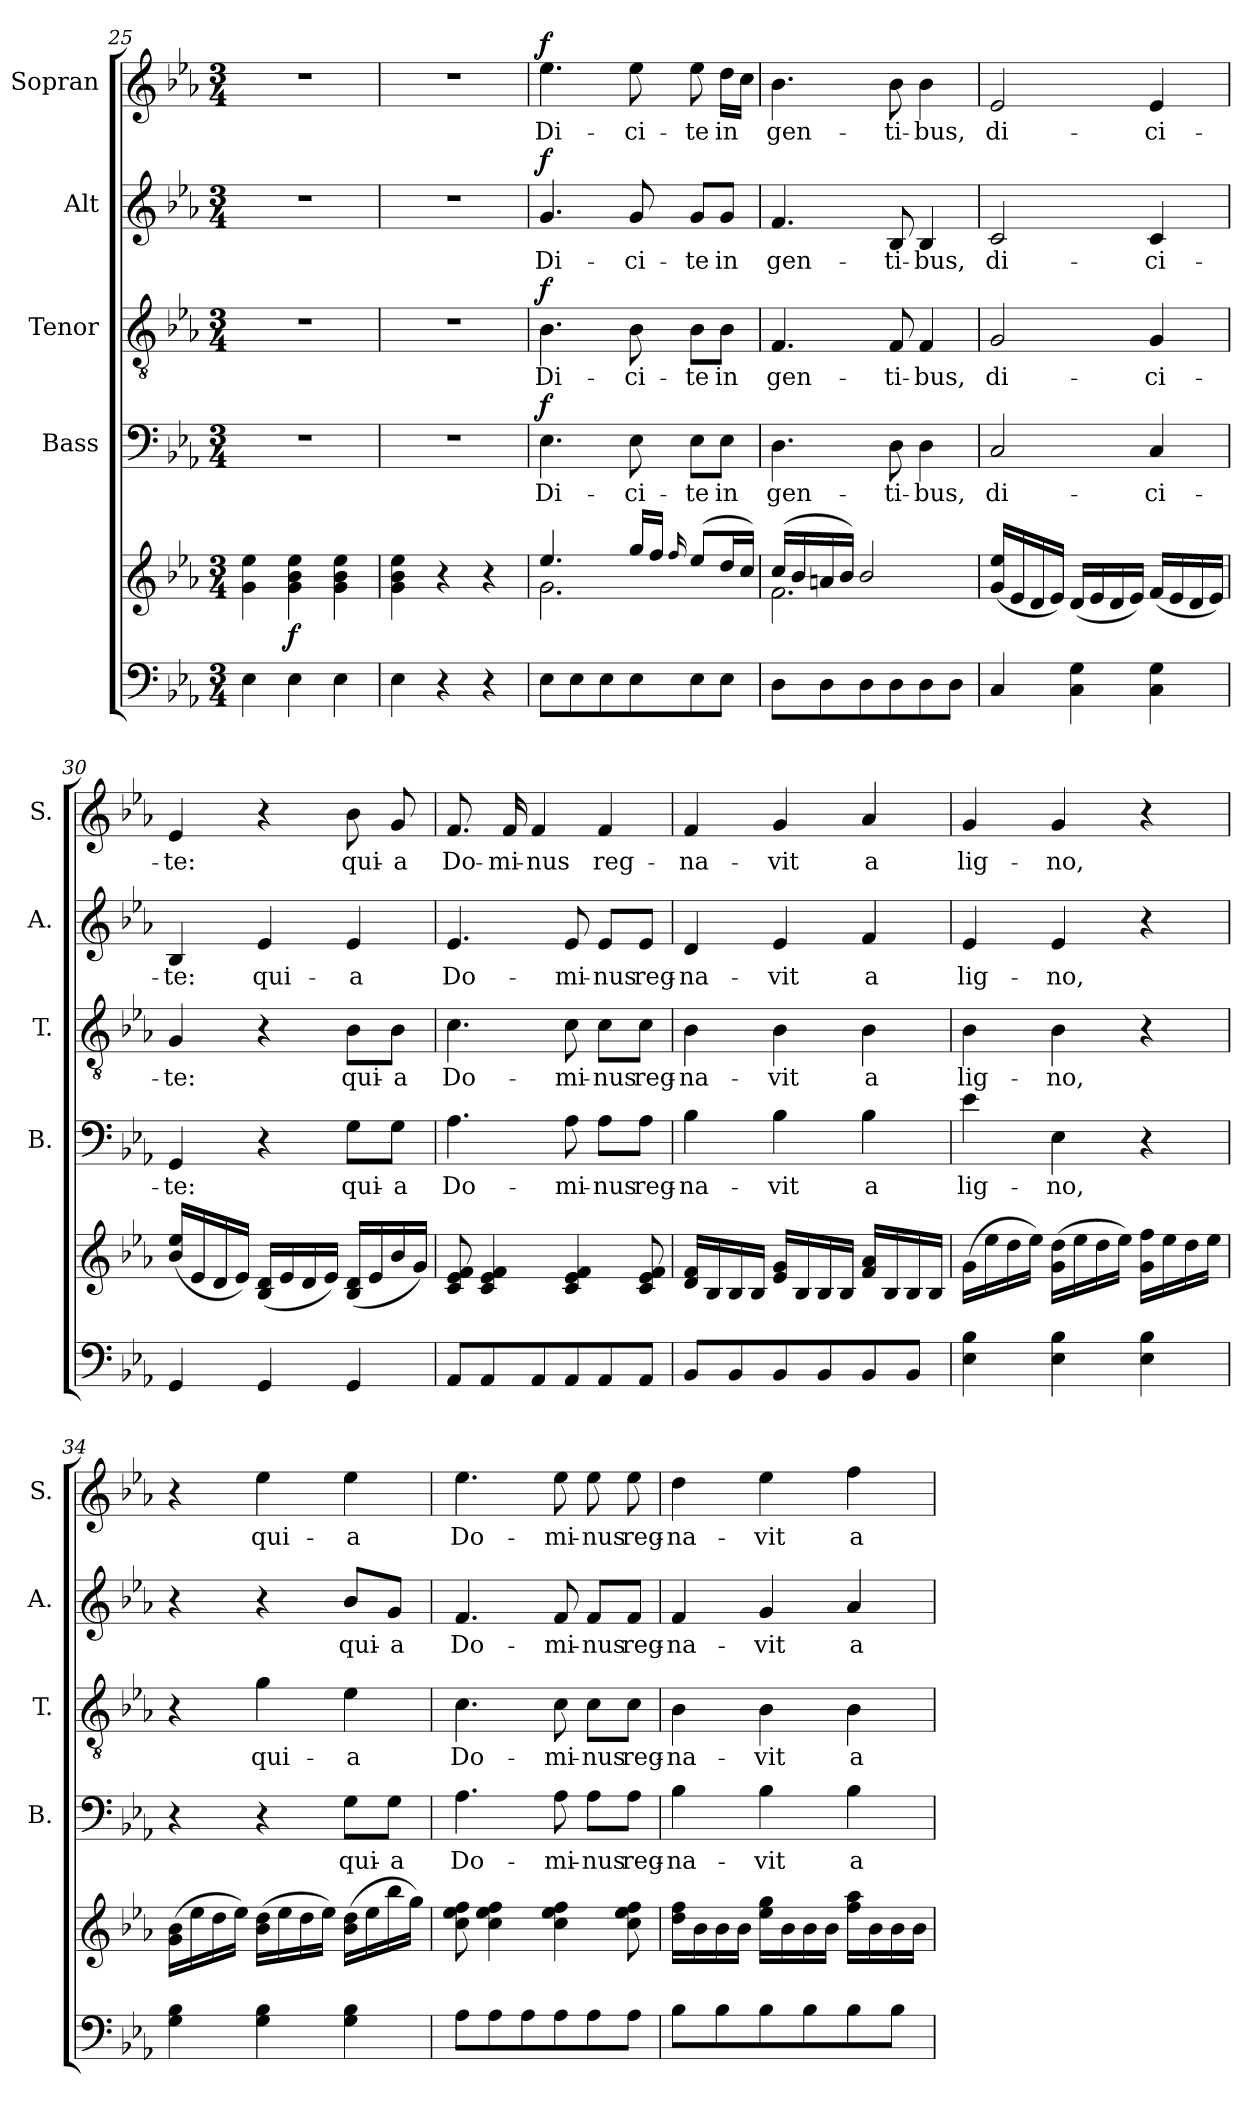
**kern	**kern	**dynam	**kern	**text	**dynam	**kern	**text	**dynam	**kern	**text	**dynam	**kern	**text	**dynam
*part5	*part5	*part5	*part4	*part4	*part4	*part3	*part3	*part3	*part2	*part2	*part2	*part1	*part1	*part1
*staff6	*staff5	*staff5/6	*staff4	*staff4	*staff4	*staff3	*staff3	*staff3	*staff2	*staff2	*staff2	*staff1	*staff1	*staff1
*	*	*	*I"Bass	*	*	*I"Tenor	*	*	*I"Alt	*	*	*I"Sopran	*	*
*	*	*	*I'B.	*	*	*I'T.	*	*	*I'A.	*	*	*I'S.	*	*
*clefF4	*clefG2	*	*clefF4	*	*	*clefGv2	*	*	*clefG2	*	*	*clefG2	*	*
*k[b-e-a-]	*k[b-e-a-]	*	*k[b-e-a-]	*	*	*k[b-e-a-]	*	*	*k[b-e-a-]	*	*	*k[b-e-a-]	*	*
*E-:	*E-:	*	*E-:	*	*	*E-:	*	*	*E-:	*	*	*E-:	*	*
*M3/4	*M3/4	*	*M3/4	*	*	*M3/4	*	*	*M3/4	*	*	*M3/4	*	*
=25	=25	=25	=25	=25	=25	=25	=25	=25	=25	=25	=25	=25	=25	=25
4E-\	4g\ 4ee-\	.	2.r	.	.	2.r	.	.	2.r	.	.	2.r	.	.
!	!	!LO:DY:b	!	!	!	!	!	!	!	!	!	!	!	!
4E-\	4g\ 4b-\ 4ee-\	f	.	.	.	.	.	.	.	.	.	.	.	.
4E-\	4g\ 4b-\ 4ee-\	.	.	.	.	.	.	.	.	.	.	.	.	.
=26	=26	=26	=26	=26	=26	=26	=26	=26	=26	=26	=26	=26	=26	=26
4E-\	4g\ 4b-\ 4ee-\	.	2.r	.	.	2.r	.	.	2.r	.	.	2.r	.	.
4r	4r	.	.	.	.	.	.	.	.	.	.	.	.	.
4r	4r	.	.	.	.	.	.	.	.	.	.	.	.	.
=27	=27	=27	=27	=27	=27	=27	=27	=27	=27	=27	=27	=27	=27	=27
*	*^	*	*	*	*	*	*	*	*	*	*	*	*	*
!	!	!	!	!	!LO:LY:b	!LO:DY:a	!	!LO:LY:b	!LO:DY:a	!	!LO:LY:b	!LO:DY:a	!	!LO:LY:b	!LO:DY:a
8E-\L	4.ee-/	2.g\	.	4.E-\	Di-	f	4.B-\	Di-	f	4.g/	Di-	f	4.ee-\	Di-	f
8E-\	.	.	.	.	.	.	.	.	.	.	.	.	.	.	.
8E-\	.	.	.	.	.	.	.	.	.	.	.	.	.	.	.
!	!	!	!	!	!LO:LY:b	!	!	!LO:LY:b	!	!	!LO:LY:b	!	!	!LO:LY:b	!
8E-\	16gg/LL	.	.	8E-\	-ci-	.	8B-\	-ci-	.	8g/	-ci-	.	8ee-\	-ci-	.
.	16ff/JJ	.	.	.	.	.	.	.	.	.	.	.	.	.	.
.	16qqff/	.	.	.	.	.	.	.	.	.	.	.	.	.	.
!	!	!	!	!	!LO:LY:b	!	!	!LO:LY:b	!	!	!LO:LY:b	!	!	!LO:LY:b	!
8E-\	(>8ee-/L	.	.	8E-\L	-te	.	8B-\L	-te	.	8g/L	-te	.	8ee-\	-te	.
!	!	!	!	!	!LO:LY:b	!	!	!LO:LY:b	!	!	!LO:LY:b	!	!	!LO:LY:b	!
8E-\J	16dd/L	.	.	8E-\J	in	.	8B-\J	in	.	8g/J	in	.	16dd\LL	in	.
.	16cc/JJ)	.	.	.	.	.	.	.	.	.	.	.	16cc\JJ	.	.
!!LO:LB:g=z
=28	=28	=28	=28	=28	=28	=28	=28	=28	=28	=28	=28	=28	=28	=28	=28
!	!	!	!	!	!LO:LY:b	!	!	!LO:LY:b	!	!	!LO:LY:b	!	!	!LO:LY:b	!
8D\L	(>16cc/LL	2.f\	.	4.D\	gen-	.	4.F/	gen-	.	4.f/	gen-	.	4.b-\	gen-	.
.	16b-/	.	.	.	.	.	.	.	.	.	.	.	.	.	.
8D\	16an/	.	.	.	.	.	.	.	.	.	.	.	.	.	.
.	16b-/JJ)	.	.	.	.	.	.	.	.	.	.	.	.	.	.
8D\	2b-/	.	.	.	.	.	.	.	.	.	.	.	.	.	.
!	!	!	!	!	!LO:LY:b	!	!	!LO:LY:b	!	!	!LO:LY:b	!	!	!LO:LY:b	!
8D\	.	.	.	8D\	-ti-	.	8F/	-ti-	.	8B-/	-ti-	.	8b-\	-ti-	.
!	!	!	!	!	!LO:LY:b	!	!	!LO:LY:b	!	!	!LO:LY:b	!	!	!LO:LY:b	!
8D\	.	.	.	4D\	-bus,	.	4F/	-bus,	.	4B-/	-bus,	.	4b-\	-bus,	.
8D\J	.	.	.	.	.	.	.	.	.	.	.	.	.	.	.
*	*v	*v	*	*	*	*	*	*	*	*	*	*	*	*	*
=29	=29	=29	=29	=29	=29	=29	=29	=29	=29	=29	=29	=29	=29	=29
!	!	!	!	!LO:LY:b	!	!	!LO:LY:b	!	!	!LO:LY:b	!	!	!LO:LY:b	!
4C/	(<16g/ 16ee-/LL	.	2C/	di-	.	2G/	di-	.	2c/	di-	.	2e-/	di-	.
.	16e-/	.	.	.	.	.	.	.	.	.	.	.	.	.
.	16d/	.	.	.	.	.	.	.	.	.	.	.	.	.
.	16e-/JJ)	.	.	.	.	.	.	.	.	.	.	.	.	.
4C\ 4G\	(<16d/LL	.	.	.	.	.	.	.	.	.	.	.	.	.
.	16e-/	.	.	.	.	.	.	.	.	.	.	.	.	.
.	16d/	.	.	.	.	.	.	.	.	.	.	.	.	.
.	16e-/JJ)	.	.	.	.	.	.	.	.	.	.	.	.	.
!	!	!	!	!LO:LY:b	!	!	!LO:LY:b	!	!	!LO:LY:b	!	!	!LO:LY:b	!
4C\ 4G\	(<16f/LL	.	4C/	-ci-	.	4G/	-ci-	.	4c/	-ci-	.	4e-/	-ci-	.
.	16e-/	.	.	.	.	.	.	.	.	.	.	.	.	.
.	16d/	.	.	.	.	.	.	.	.	.	.	.	.	.
.	16e-/JJ)	.	.	.	.	.	.	.	.	.	.	.	.	.
=30	=30	=30	=30	=30	=30	=30	=30	=30	=30	=30	=30	=30	=30	=30
!	!	!	!	!LO:LY:b	!	!	!LO:LY:b	!	!	!LO:LY:b	!	!	!LO:LY:b	!
4GG/	(<16b-/ 16ee-/LL	.	4GG/	-te:	.	4G/	-te:	.	4B-/	-te:	.	4e-/	-te:	.
.	16e-/	.	.	.	.	.	.	.	.	.	.	.	.	.
.	16d/	.	.	.	.	.	.	.	.	.	.	.	.	.
.	16e-/JJ)	.	.	.	.	.	.	.	.	.	.	.	.	.
!	!	!	!	!	!	!	!	!	!	!LO:LY:b	!	!	!	!
4GG/	(<16B-/ 16d/LL	.	4r	.	.	4r	.	.	4e-/	qui-	.	4r	.	.
.	16e-/	.	.	.	.	.	.	.	.	.	.	.	.	.
.	16d/	.	.	.	.	.	.	.	.	.	.	.	.	.
.	16e-/JJ)	.	.	.	.	.	.	.	.	.	.	.	.	.
!	!	!	!	!LO:LY:b	!	!	!LO:LY:b	!	!	!LO:LY:b	!	!	!LO:LY:b	!
4GG/	(<16B-/ 16d/LL	.	8G\L	qui-	.	8B-\L	qui-	.	4e-/	-a	.	8b-\	qui-	.
.	16e-/	.	.	.	.	.	.	.	.	.	.	.	.	.
!	!	!	!	!LO:LY:b	!	!	!LO:LY:b	!	!	!	!	!	!LO:LY:b	!
.	16b-/	.	8G\J	-a	.	8B-\J	-a	.	.	.	.	8g/	-a	.
.	16g/JJ)	.	.	.	.	.	.	.	.	.	.	.	.	.
!!LO:PB:g=z
=31	=31	=31	=31	=31	=31	=31	=31	=31	=31	=31	=31	=31	=31	=31
!	!	!	!	!LO:LY:b	!	!	!LO:LY:b	!	!	!LO:LY:b	!	!	!LO:LY:b	!
8AA-/L	8c/ 8e-/ 8f/	.	4.A-\	Do-	.	4.c\	Do-	.	4.e-/	Do-	.	8.f/	Do-	.
8AA-/	4c/ 4e-/ 4f/	.	.	.	.	.	.	.	.	.	.	.	.	.
!	!	!	!	!	!	!	!	!	!	!	!	!	!LO:LY:b	!
.	.	.	.	.	.	.	.	.	.	.	.	16f/	-mi-	.
!	!	!	!	!	!	!	!	!	!	!	!	!	!LO:LY:b	!
8AA-/	.	.	.	.	.	.	.	.	.	.	.	4f/	-nus	.
!	!	!	!	!LO:LY:b	!	!	!LO:LY:b	!	!	!LO:LY:b	!	!	!	!
8AA-/	4c/ 4e-/ 4f/	.	8A-\	-mi-	.	8c\	-mi-	.	8e-/	-mi-	.	.	.	.
!	!	!	!	!LO:LY:b	!	!	!LO:LY:b	!	!	!LO:LY:b	!	!	!LO:LY:b	!
8AA-/	.	.	8A-\L	-nus	.	8c\L	-nus	.	8e-/L	-nus	.	4f/	reg-	.
!	!	!	!	!LO:LY:b	!	!	!LO:LY:b	!	!	!LO:LY:b	!	!	!	!
8AA-/J	8c/ 8e-/ 8f/	.	8A-\J	reg-	.	8c\J	reg-	.	8e-/J	reg-	.	.	.	.
=32	=32	=32	=32	=32	=32	=32	=32	=32	=32	=32	=32	=32	=32	=32
!	!	!	!	!LO:LY:b	!	!	!LO:LY:b	!	!	!LO:LY:b	!	!	!LO:LY:b	!
8BB-/L	16d/ 16f/LL	.	4B-\	-na-	.	4B-\	-na-	.	4d/	-na-	.	4f/	-na-	.
.	16B-/	.	.	.	.	.	.	.	.	.	.	.	.	.
8BB-/	16B-/	.	.	.	.	.	.	.	.	.	.	.	.	.
.	16B-/JJ	.	.	.	.	.	.	.	.	.	.	.	.	.
!	!	!	!	!LO:LY:b	!	!	!LO:LY:b	!	!	!LO:LY:b	!	!	!LO:LY:b	!
8BB-/	16e-/ 16g/LL	.	4B-\	-vit	.	4B-\	-vit	.	4e-/	-vit	.	4g/	-vit	.
.	16B-/	.	.	.	.	.	.	.	.	.	.	.	.	.
8BB-/	16B-/	.	.	.	.	.	.	.	.	.	.	.	.	.
.	16B-/JJ	.	.	.	.	.	.	.	.	.	.	.	.	.
!	!	!	!	!LO:LY:b	!	!	!LO:LY:b	!	!	!LO:LY:b	!	!	!LO:LY:b	!
8BB-/	16f/ 16a-/LL	.	4B-\	a	.	4B-\	a	.	4f/	a	.	4a-/	a	.
.	16B-/	.	.	.	.	.	.	.	.	.	.	.	.	.
8BB-/J	16B-/	.	.	.	.	.	.	.	.	.	.	.	.	.
.	16B-/JJ	.	.	.	.	.	.	.	.	.	.	.	.	.
=33	=33	=33	=33	=33	=33	=33	=33	=33	=33	=33	=33	=33	=33	=33
!	!	!	!	!LO:LY:b	!	!	!LO:LY:b	!	!	!LO:LY:b	!	!	!LO:LY:b	!
4E-\ 4B-\	(>16g\LL	.	4e-\	lig-	.	4B-\	lig-	.	4e-/	lig-	.	4g/	lig-	.
.	16ee-\	.	.	.	.	.	.	.	.	.	.	.	.	.
.	16dd\	.	.	.	.	.	.	.	.	.	.	.	.	.
.	16ee-\JJ)	.	.	.	.	.	.	.	.	.	.	.	.	.
!	!	!	!	!LO:LY:b	!	!	!LO:LY:b	!	!	!LO:LY:b	!	!	!LO:LY:b	!
4E-\ 4B-\	(>16g\ 16dd\LL	.	4E-\	-no,	.	4B-\	-no,	.	4e-/	-no,	.	4g/	-no,	.
.	16ee-\	.	.	.	.	.	.	.	.	.	.	.	.	.
.	16dd\	.	.	.	.	.	.	.	.	.	.	.	.	.
.	16ee-\JJ)	.	.	.	.	.	.	.	.	.	.	.	.	.
4E-\ 4B-\	16g\ 16ff\LL	.	4r	.	.	4r	.	.	4r	.	.	4r	.	.
.	16ee-\	.	.	.	.	.	.	.	.	.	.	.	.	.
.	16dd\	.	.	.	.	.	.	.	.	.	.	.	.	.
.	16ee-\JJ	.	.	.	.	.	.	.	.	.	.	.	.	.
!!LO:LB:g=z
=34	=34	=34	=34	=34	=34	=34	=34	=34	=34	=34	=34	=34	=34	=34
4G\ 4B-\	(>16g\ 16b-\LL	.	4r	.	.	4r	.	.	4r	.	.	4r	.	.
.	16ee-\	.	.	.	.	.	.	.	.	.	.	.	.	.
.	16dd\	.	.	.	.	.	.	.	.	.	.	.	.	.
.	16ee-\JJ)	.	.	.	.	.	.	.	.	.	.	.	.	.
!	!	!	!	!	!	!	!LO:LY:b	!	!	!	!	!	!LO:LY:b	!
4G\ 4B-\	(>16b-\ 16dd\LL	.	4r	.	.	4g\	qui-	.	4r	.	.	4ee-\	qui-	.
.	16ee-\	.	.	.	.	.	.	.	.	.	.	.	.	.
.	16dd\	.	.	.	.	.	.	.	.	.	.	.	.	.
.	16ee-\JJ)	.	.	.	.	.	.	.	.	.	.	.	.	.
!	!	!	!	!LO:LY:b	!	!	!LO:LY:b	!	!	!LO:LY:b	!	!	!LO:LY:b	!
4G\ 4B-\	(>16b-\ 16dd\LL	.	8G\L	qui-	.	4e-\	-a	.	8b-/L	qui-	.	4ee-\	-a	.
.	16ee-\	.	.	.	.	.	.	.	.	.	.	.	.	.
!	!	!	!	!LO:LY:b	!	!	!	!	!	!LO:LY:b	!	!	!	!
.	16bb-\	.	8G\J	-a	.	.	.	.	8g/J	-a	.	.	.	.
.	16gg\JJ)	.	.	.	.	.	.	.	.	.	.	.	.	.
=35	=35	=35	=35	=35	=35	=35	=35	=35	=35	=35	=35	=35	=35	=35
!	!	!	!	!LO:LY:b	!	!	!LO:LY:b	!	!	!LO:LY:b	!	!	!LO:LY:b	!
8A-\L	8cc\ 8ee-\ 8ff\	.	4.A-\	Do-	.	4.c\	Do-	.	4.f/	Do-	.	4.ee-\	Do-	.
8A-\	4cc\ 4ee-\ 4ff\	.	.	.	.	.	.	.	.	.	.	.	.	.
8A-\	.	.	.	.	.	.	.	.	.	.	.	.	.	.
!	!	!	!	!LO:LY:b	!	!	!LO:LY:b	!	!	!LO:LY:b	!	!	!LO:LY:b	!
8A-\	4cc\ 4ee-\ 4ff\	.	8A-\	-mi-	.	8c\	-mi-	.	8f/	-mi-	.	8ee-\	-mi-	.
!	!	!	!	!LO:LY:b	!	!	!LO:LY:b	!	!	!LO:LY:b	!	!	!LO:LY:b	!
8A-\	.	.	8A-\L	-nus	.	8c\L	-nus	.	8f/L	-nus	.	8ee-\	-nus	.
!	!	!	!	!LO:LY:b	!	!	!LO:LY:b	!	!	!LO:LY:b	!	!	!LO:LY:b	!
8A-\J	8cc\ 8ee-\ 8ff\	.	8A-\J	reg-	.	8c\J	reg-	.	8f/J	reg-	.	8ee-\	reg-	.
=36	=36	=36	=36	=36	=36	=36	=36	=36	=36	=36	=36	=36	=36	=36
!	!	!	!	!LO:LY:b	!	!	!LO:LY:b	!	!	!LO:LY:b	!	!	!LO:LY:b	!
8B-\L	16dd\ 16ff\LL	.	4B-\	-na-	.	4B-\	-na-	.	4f/	-na-	.	4dd\	-na-	.
.	16b-\	.	.	.	.	.	.	.	.	.	.	.	.	.
8B-\	16b-\	.	.	.	.	.	.	.	.	.	.	.	.	.
.	16b-\JJ	.	.	.	.	.	.	.	.	.	.	.	.	.
!	!	!	!	!LO:LY:b	!	!	!LO:LY:b	!	!	!LO:LY:b	!	!	!LO:LY:b	!
8B-\	16ee-\ 16gg\LL	.	4B-\	-vit	.	4B-\	-vit	.	4g/	-vit	.	4ee-\	-vit	.
.	16b-\	.	.	.	.	.	.	.	.	.	.	.	.	.
8B-\	16b-\	.	.	.	.	.	.	.	.	.	.	.	.	.
.	16b-\JJ	.	.	.	.	.	.	.	.	.	.	.	.	.
!	!	!	!	!LO:LY:b	!	!	!LO:LY:b	!	!	!LO:LY:b	!	!	!LO:LY:b	!
8B-\	16ff\ 16aa-\LL	.	4B-\	a	.	4B-\	a	.	4a-/	a	.	4ff\	a	.
.	16b-\	.	.	.	.	.	.	.	.	.	.	.	.	.
8B-\J	16b-\	.	.	.	.	.	.	.	.	.	.	.	.	.
.	16b-\JJ	.	.	.	.	.	.	.	.	.	.	.	.	.
=	=	=	=	=	=	=	=	=	=	=	=	=	=	=
*-	*-	*-	*-	*-	*-	*-	*-	*-	*-	*-	*-	*-	*-	*-
